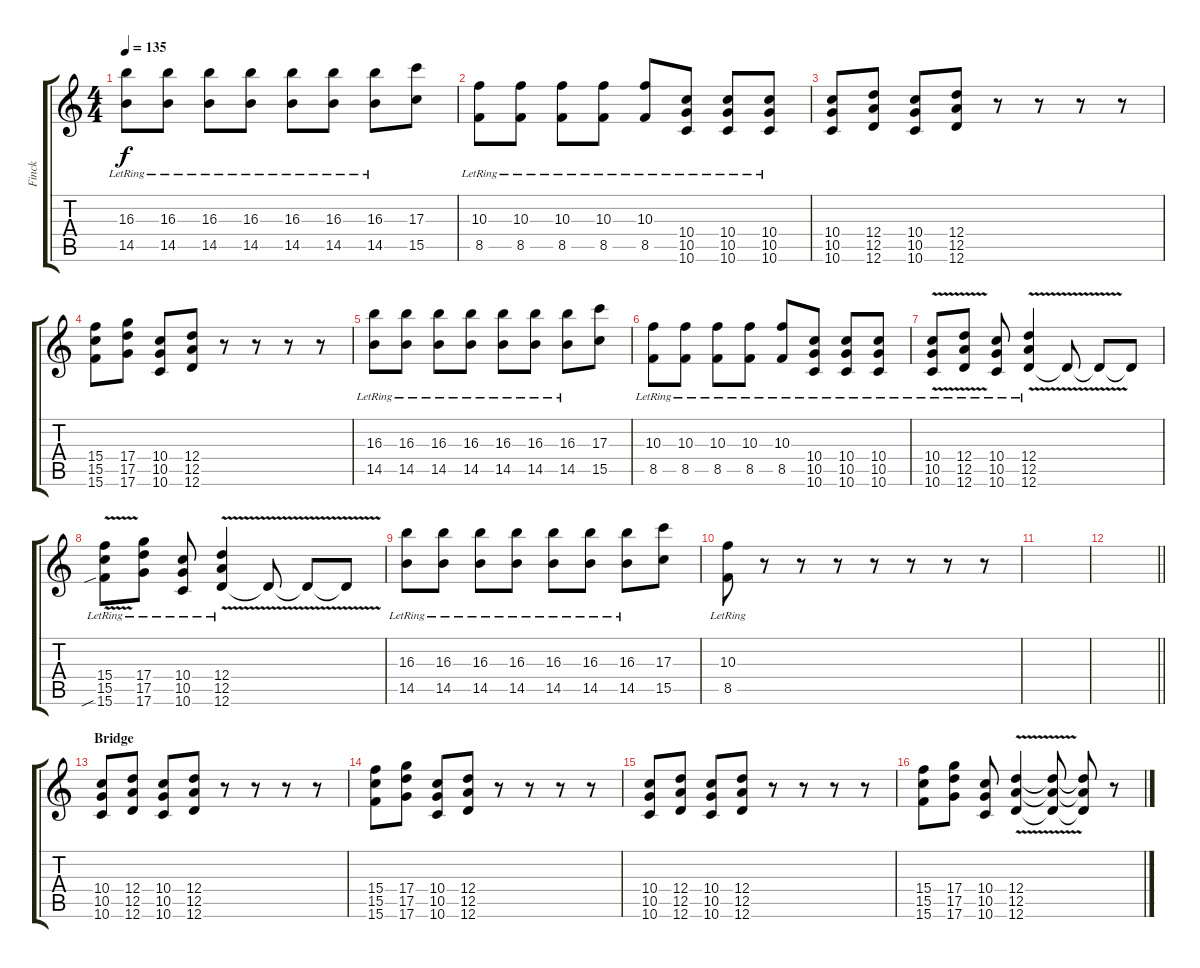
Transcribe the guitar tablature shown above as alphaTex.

\track ("Finck" "Finck") {instrument distortionguitar}
\staff {score tabs}
\tuning (E4 B3 G3 D3 A2 D2) {hide}
\ts (4 4)
\tempo 135
\clef g2
\ks c
(16.3 14.5{lr}).8{dy f} (16.3 14.5{lr}).8 (16.3 14.5{lr}).8 (16.3 14.5{lr}).8 (16.3 14.5{lr}).8 (16.3 14.5{lr}).8 (16.3 14.5{lr}).8 (17.3 15.5).8 |
(10.3 8.5{lr}).8 (10.3 8.5{lr}).8 (10.3 8.5{lr}).8 (10.3 8.5{lr}).8 (10.3 8.5{lr}).8 (10.4{lr} 10.5{lr} 10.6{lr}).8 (10.4{lr} 10.5{lr} 10.6{lr}).8 (10.4{lr} 10.5{lr} 10.6{lr}).8 |
(10.4 10.5 10.6).8 (12.4 12.5 12.6).8 (10.4 10.5 10.6).8 (12.4 12.5 12.6).8 r.8 r.8 r.8 r.8 |
(15.4 15.5 15.6).8 (17.4 17.5 17.6).8 (10.4 10.5 10.6).8 (12.4 12.5 12.6).8 r.8 r.8 r.8 r.8 |
(16.3 14.5{lr}).8 (16.3 14.5{lr}).8 (16.3 14.5{lr}).8 (16.3 14.5{lr}).8 (16.3 14.5{lr}).8 (16.3 14.5{lr}).8 (16.3 14.5{lr}).8 (17.3 15.5).8 |
(10.3 8.5{lr}).8 (10.3 8.5{lr}).8 (10.3 8.5{lr}).8 (10.3 8.5{lr}).8 (10.3 8.5{lr}).8 (10.4{lr} 10.5{lr} 10.6{lr}).8 (10.4{lr} 10.5{lr} 10.6{lr}).8 (10.4{lr} 10.5{lr} 10.6{lr}).8 |
(10.4{lr} 10.5{lr} 10.6{v lr}).8 (12.4{lr} 12.5{lr} 12.6{v lr}).8 (10.4{lr} 10.5{lr} 10.6{lr}).8 (12.4{lr} 12.5{lr} 12.6{v lr}).4 12.6{v t}.8 12.6{t}.8 12.6{t}.8 |
(15.4{lr} 15.5{lr} 15.6{v sib lr}).8 (17.4{lr} 17.5{lr} 17.6{lr}).8 (10.4{lr} 10.5{lr} 10.6{lr}).8 (12.4{lr} 12.5{lr} 12.6{v lr}).4 12.6{v t}.8 12.6{t}.8 12.6{v t}.8 |
(16.3 14.5{lr}).8 (16.3 14.5{lr}).8 (16.3 14.5{lr}).8 (16.3 14.5{lr}).8 (16.3 14.5{lr}).8 (16.3 14.5{lr}).8 (16.3 14.5{lr}).8 (17.3 15.5).8 |
(10.3 8.5{lr}).8 r.8 r.8 r.8 r.8 r.8 r.8 r.8 |
|
\barLineRight lightlight
|
\section ("" "Bridge")
(10.4 10.5 10.6).8 (12.4 12.5 12.6).8 (10.4 10.5 10.6).8 (12.4 12.5 12.6).8 r.8 r.8 r.8 r.8 |
(15.4 15.5 15.6).8 (17.4 17.5 17.6).8 (10.4 10.5 10.6).8 (12.4 12.5 12.6).8 r.8 r.8 r.8 r.8 |
(10.4 10.5 10.6).8 (12.4 12.5 12.6).8 (10.4 10.5 10.6).8 (12.4 12.5 12.6).8 r.8 r.8 r.8 r.8 |
(15.4 15.5 15.6).8 (17.4 17.5 17.6).8 (10.4 10.5 10.6).8 (12.4{v} 12.5{v} 12.6{v}).4 (12.4{t} 12.5{t} 12.6{t}).8 (12.4{t} 12.5{t} 12.6{t}).8 r.8
